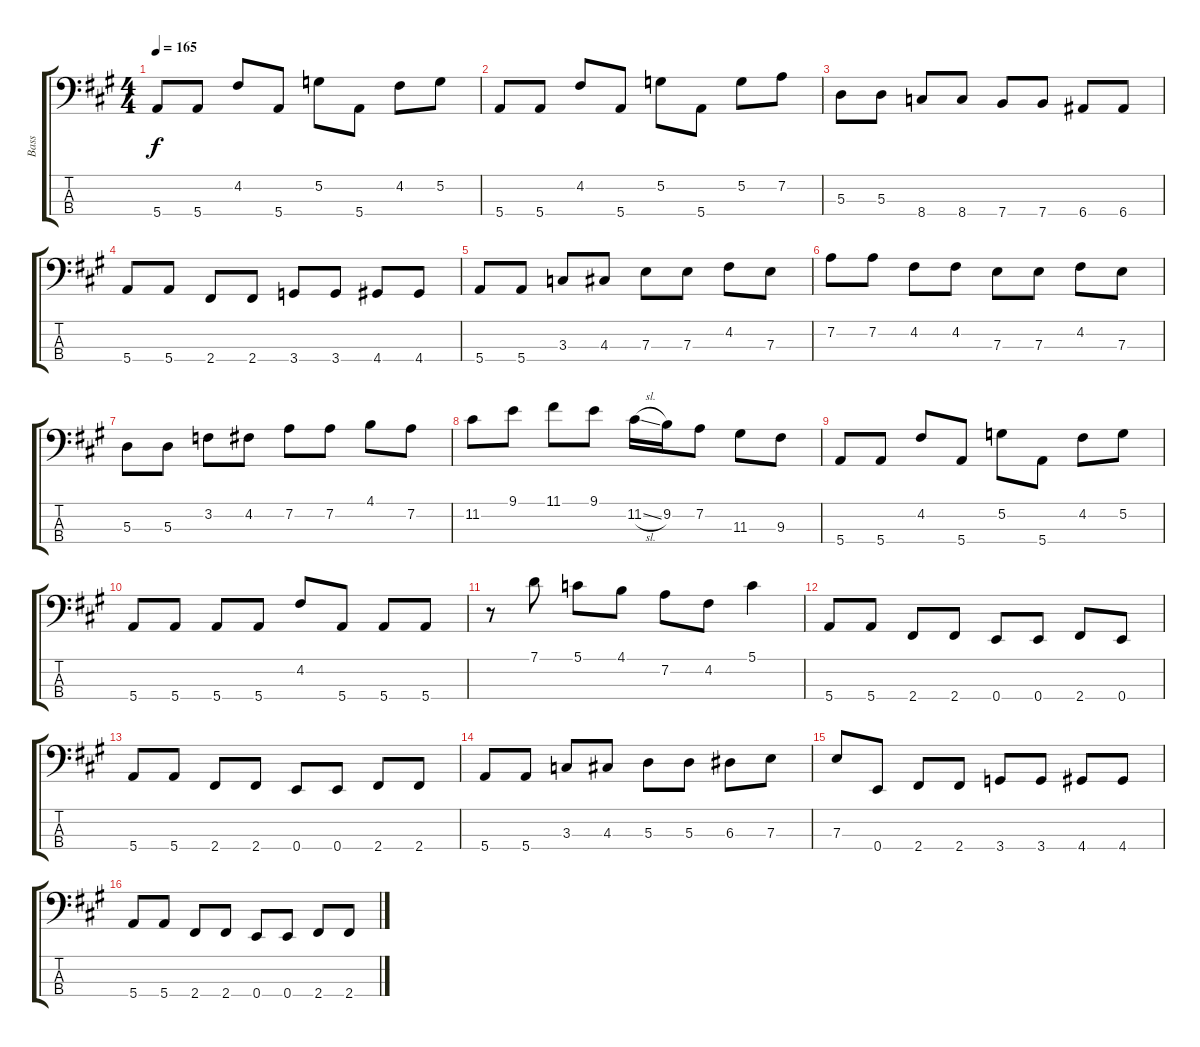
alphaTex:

\track ("Bass" "Bass") {instrument electricbasspick}
\staff {score tabs}
\tuning (G2 D2 A1 E1) {hide}
\ts (4 4)
\tempo 165
\clef f4
\ks a
5.4.8{dy f} 5.4.8 4.2.8 5.4.8 5.2.8 5.4.8 4.2.8 5.2.8 |
5.4.8 5.4.8 4.2.8 5.4.8 5.2.8 5.4.8 5.2.8 7.2.8 |
5.3.8 5.3.8 8.4.8 8.4.8 7.4.8 7.4.8 6.4.8 6.4.8 |
5.4.8 5.4.8 2.4.8 2.4.8 3.4.8 3.4.8 4.4.8 4.4.8 |
5.4.8 5.4.8 3.3.8 4.3.8 7.3.8 7.3.8 4.2.8 7.3.8 |
7.2.8 7.2.8 4.2.8 4.2.8 7.3.8 7.3.8 4.2.8 7.3.8 |
5.3.8 5.3.8 3.2.8 4.2.8 7.2.8 7.2.8 4.1.8 7.2.8 |
11.2.8 9.1.8 11.1.8 9.1.8 11.2{sl}.16 9.2.16 7.2.8 11.3.8 9.3.8 |
5.4.8 5.4.8 4.2.8 5.4.8 5.2.8 5.4.8 4.2.8 5.2.8 |
5.4.8 5.4.8 5.4.8 5.4.8 4.2.8 5.4.8 5.4.8 5.4.8 |
r.8 7.1.8 5.1.8 4.1.8 7.2.8 4.2.8 5.1.4 |
5.4.8 5.4.8 2.4.8 2.4.8 0.4.8 0.4.8 2.4.8 0.4.8 |
5.4.8 5.4.8 2.4.8 2.4.8 0.4.8 0.4.8 2.4.8 2.4.8 |
5.4.8 5.4.8 3.3.8 4.3.8 5.3.8 5.3.8 6.3.8 7.3.8 |
7.3.8 0.4.8 2.4.8 2.4.8 3.4.8 3.4.8 4.4.8 4.4.8 |
5.4.8 5.4.8 2.4.8 2.4.8 0.4.8 0.4.8 2.4.8 2.4.8
